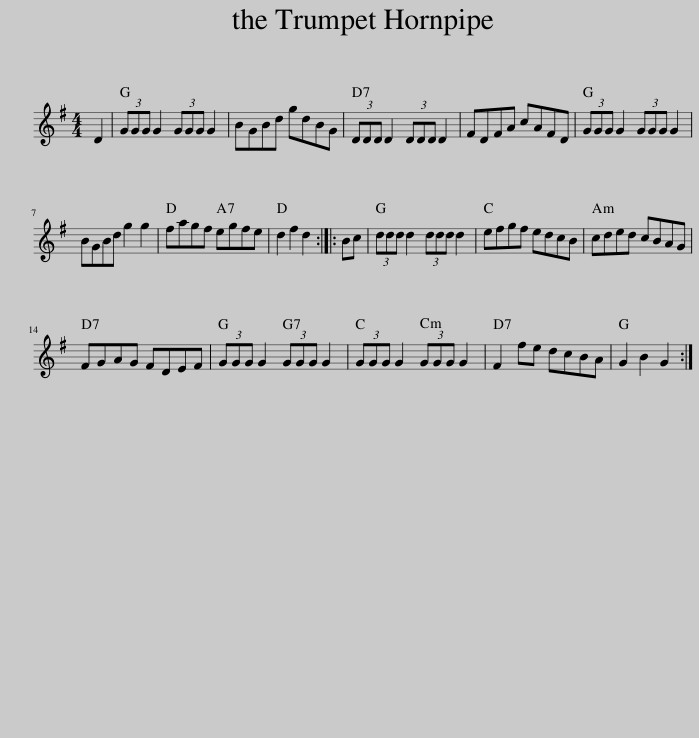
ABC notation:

X:1
L:1/8
M:4/4
I:linebreak $
K:G
V:1 treble
V:1
 D2 | (3GGG G2 (3GGG G2 | BGBd gdBG | (3DDD D2 (3DDD D2 | FDFA cAFD | %5
 (3GGG G2 (3GGG G2 |$ BGBd g2 g2 | fagf egfe | d2 f2 d2 :: Bc | %10
 (3ddd d2 (3ddd d2 | efgf edcB | cded cBAG |$ FGAG FDEF | (3GGG G2 (3GGG G2 | %15
 (3GGG G2 (3GGG G2 | F2 fe dcBA | G2 B2 G2 :| %18
